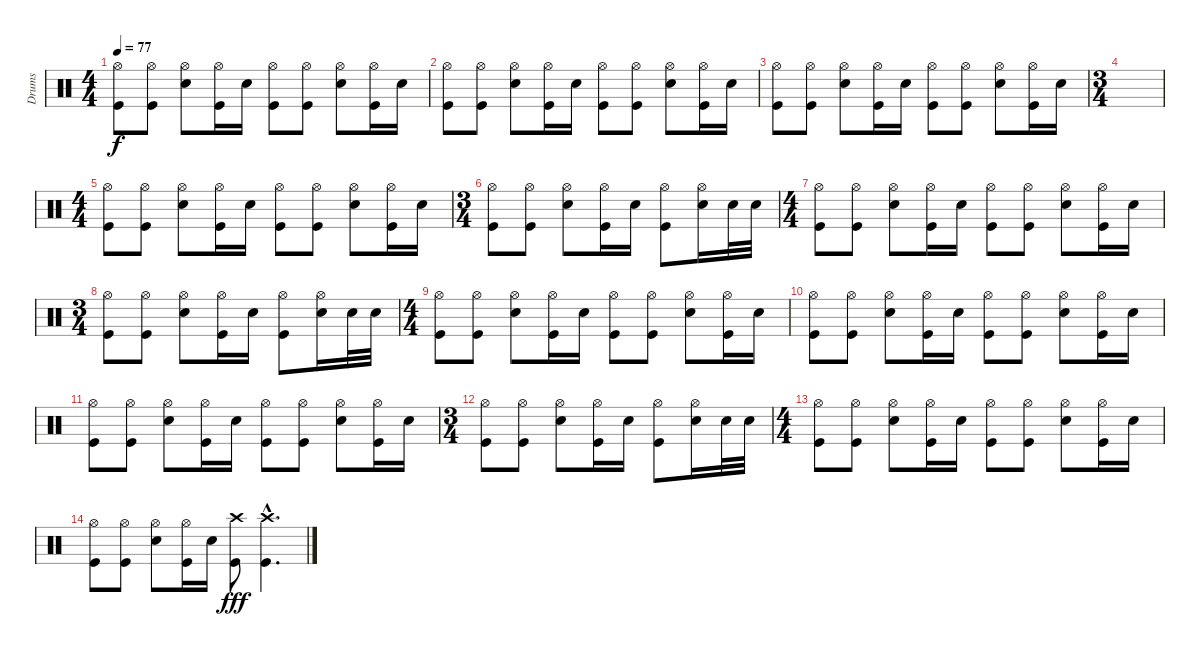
\track ("Drums" "Drums") {instrument percussion}
\staff {score}
\articulation defaults
\ts (4 4)
\tempo 77
\clef neutral
\ks c
("Hi-Hat (open)" "Kick (hit)").8{dy f} ("Hi-Hat (open)" "Kick (hit)").8 ("Hi-Hat (open)" "Snare (hit) 2").8 ("Hi-Hat (open)" "Kick (hit)").16 "Snare (hit) 2".16 ("Hi-Hat (open)" "Kick (hit)").8 ("Hi-Hat (open)" "Kick (hit)").8 ("Hi-Hat (open)" "Snare (hit) 2").8 ("Hi-Hat (open)" "Kick (hit)").16 "Snare (hit) 2".16 |
("Hi-Hat (open)" "Kick (hit)").8 ("Hi-Hat (open)" "Kick (hit)").8 ("Hi-Hat (open)" "Snare (hit) 2").8 ("Hi-Hat (open)" "Kick (hit)").16 "Snare (hit) 2".16 ("Hi-Hat (open)" "Kick (hit)").8 ("Hi-Hat (open)" "Kick (hit)").8 ("Hi-Hat (open)" "Snare (hit) 2").8 ("Hi-Hat (open)" "Kick (hit)").16 "Snare (hit) 2".16 |
("Hi-Hat (open)" "Kick (hit)").8 ("Hi-Hat (open)" "Kick (hit)").8 ("Hi-Hat (open)" "Snare (hit) 2").8 ("Hi-Hat (open)" "Kick (hit)").16 "Snare (hit) 2".16 ("Hi-Hat (open)" "Kick (hit)").8 ("Hi-Hat (open)" "Kick (hit)").8 ("Hi-Hat (open)" "Snare (hit) 2").8 ("Hi-Hat (open)" "Kick (hit)").16 "Snare (hit) 2".16 |
\ts (3 4)
|
\ts (4 4)
("Hi-Hat (open)" "Kick (hit)").8 ("Hi-Hat (open)" "Kick (hit)").8 ("Hi-Hat (open)" "Snare (hit) 2").8 ("Hi-Hat (open)" "Kick (hit)").16 "Snare (hit) 2".16 ("Hi-Hat (open)" "Kick (hit)").8 ("Hi-Hat (open)" "Kick (hit)").8 ("Hi-Hat (open)" "Snare (hit) 2").8 ("Hi-Hat (open)" "Kick (hit)").16 "Snare (hit) 2".16 |
\ts (3 4)
("Hi-Hat (open)" "Kick (hit)").8 ("Hi-Hat (open)" "Kick (hit)").8 ("Hi-Hat (open)" "Snare (hit) 2").8 ("Hi-Hat (open)" "Kick (hit)").16 "Snare (hit) 2".16 ("Hi-Hat (open)" "Kick (hit)").8 ("Hi-Hat (open)" "Snare (hit) 2").16 "Snare (hit) 2".32 "Snare (hit) 2".32 |
\ts (4 4)
("Hi-Hat (open)" "Kick (hit)").8 ("Hi-Hat (open)" "Kick (hit)").8 ("Hi-Hat (open)" "Snare (hit) 2").8 ("Hi-Hat (open)" "Kick (hit)").16 "Snare (hit) 2".16 ("Hi-Hat (open)" "Kick (hit)").8 ("Hi-Hat (open)" "Kick (hit)").8 ("Hi-Hat (open)" "Snare (hit) 2").8 ("Hi-Hat (open)" "Kick (hit)").16 "Snare (hit) 2".16 |
\ts (3 4)
("Hi-Hat (open)" "Kick (hit)").8 ("Hi-Hat (open)" "Kick (hit)").8 ("Hi-Hat (open)" "Snare (hit) 2").8 ("Hi-Hat (open)" "Kick (hit)").16 "Snare (hit) 2".16 ("Hi-Hat (open)" "Kick (hit)").8 ("Hi-Hat (open)" "Snare (hit) 2").16 "Snare (hit) 2".32 "Snare (hit) 2".32 |
\ts (4 4)
("Hi-Hat (open)" "Kick (hit)").8 ("Hi-Hat (open)" "Kick (hit)").8 ("Hi-Hat (open)" "Snare (hit) 2").8 ("Hi-Hat (open)" "Kick (hit)").16 "Snare (hit) 2".16 ("Hi-Hat (open)" "Kick (hit)").8 ("Hi-Hat (open)" "Kick (hit)").8 ("Hi-Hat (open)" "Snare (hit) 2").8 ("Hi-Hat (open)" "Kick (hit)").16 "Snare (hit) 2".16 |
("Hi-Hat (open)" "Kick (hit)").8 ("Hi-Hat (open)" "Kick (hit)").8 ("Hi-Hat (open)" "Snare (hit) 2").8 ("Hi-Hat (open)" "Kick (hit)").16 "Snare (hit) 2".16 ("Hi-Hat (open)" "Kick (hit)").8 ("Hi-Hat (open)" "Kick (hit)").8 ("Hi-Hat (open)" "Snare (hit) 2").8 ("Hi-Hat (open)" "Kick (hit)").16 "Snare (hit) 2".16 |
("Hi-Hat (open)" "Kick (hit)").8 ("Hi-Hat (open)" "Kick (hit)").8 ("Hi-Hat (open)" "Snare (hit) 2").8 ("Hi-Hat (open)" "Kick (hit)").16 "Snare (hit) 2".16 ("Hi-Hat (open)" "Kick (hit)").8 ("Hi-Hat (open)" "Kick (hit)").8 ("Hi-Hat (open)" "Snare (hit) 2").8 ("Hi-Hat (open)" "Kick (hit)").16 "Snare (hit) 2".16 |
\ts (3 4)
("Hi-Hat (open)" "Kick (hit)").8 ("Hi-Hat (open)" "Kick (hit)").8 ("Hi-Hat (open)" "Snare (hit) 2").8 ("Hi-Hat (open)" "Kick (hit)").16 "Snare (hit) 2".16 ("Hi-Hat (open)" "Kick (hit)").8 ("Hi-Hat (open)" "Snare (hit) 2").16 "Snare (hit) 2".32 "Snare (hit) 2".32 |
\ts (4 4)
("Hi-Hat (open)" "Kick (hit)").8 ("Hi-Hat (open)" "Kick (hit)").8 ("Hi-Hat (open)" "Snare (hit) 2").8 ("Hi-Hat (open)" "Kick (hit)").16 "Snare (hit) 2".16 ("Hi-Hat (open)" "Kick (hit)").8 ("Hi-Hat (open)" "Kick (hit)").8 ("Hi-Hat (open)" "Snare (hit) 2").8 ("Hi-Hat (open)" "Kick (hit)").16 "Snare (hit) 2".16 |
("Hi-Hat (open)" "Kick (hit)").8 ("Hi-Hat (open)" "Kick (hit)").8 ("Hi-Hat (open)" "Snare (hit) 2").8 ("Hi-Hat (open)" "Kick (hit)").16 "Snare (hit) 2".16 ("Crash high (hit)" "Kick (hit)").8{dy fff} ("Crash high (hit)"{hac} "Kick (hit)"{hac}).4{d}
